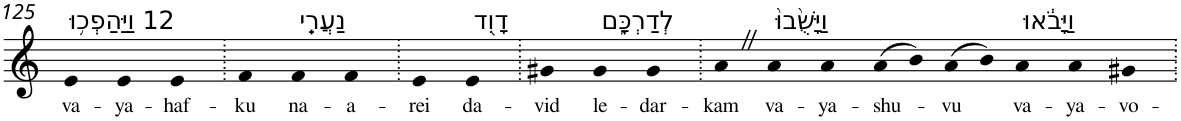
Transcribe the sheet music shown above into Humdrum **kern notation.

**kern	**text
*part1	*part1
*staff1	*staff1
*I"Piano	*
*I'Pno	*
!!LO:PB:g=z
*clefG2	*
*k[]	*
=125	=125
!LO:TX:a:t=12 וַיַּהַפְכ֥וּ	!
!	!LO:LY:b
4e	va-
!	!LO:LY:b
4e	-ya-
!	!LO:LY:b
4e	-haf-
=126.	=126.
!	!LO:LY:b
4f	-ku
!LO:TX:a:t=נַעֲרֵֽי	!
!	!LO:LY:b
4f	na-
!	!LO:LY:b
4f	-a-
=127.	=127.
!	!LO:LY:b
4e	-rei
!LO:TX:a:t=דָוִ֖ד	!
!	!LO:LY:b
4e	da-
=128.	=128.
!	!LO:LY:b
4g#X	-vid
!LO:TX:a:t=לְדַרְכָּ֑ם	!
!	!LO:LY:b
4g#	le-
!	!LO:LY:b
4g#	-dar-
=129.	=129.
!	!LO:LY:b
4aZ	-kam
!LO:TX:a:t=וַיָּשֻׁ֙בוּ֙	!
!	!LO:LY:b
4a	va-
!	!LO:LY:b
4a	-ya-
!	!LO:LY:b
(>8a	-shu-
8b)	.
!	!LO:LY:b
(>8a	-vu
8b)	.
!LO:TX:a:t=וַיָּבֹ֔אוּ	!
!	!LO:LY:b
4a	va-
!	!LO:LY:b
4a	-ya-
!	!LO:LY:b
4g#X	-vo-
=.	=.
*-	*-
